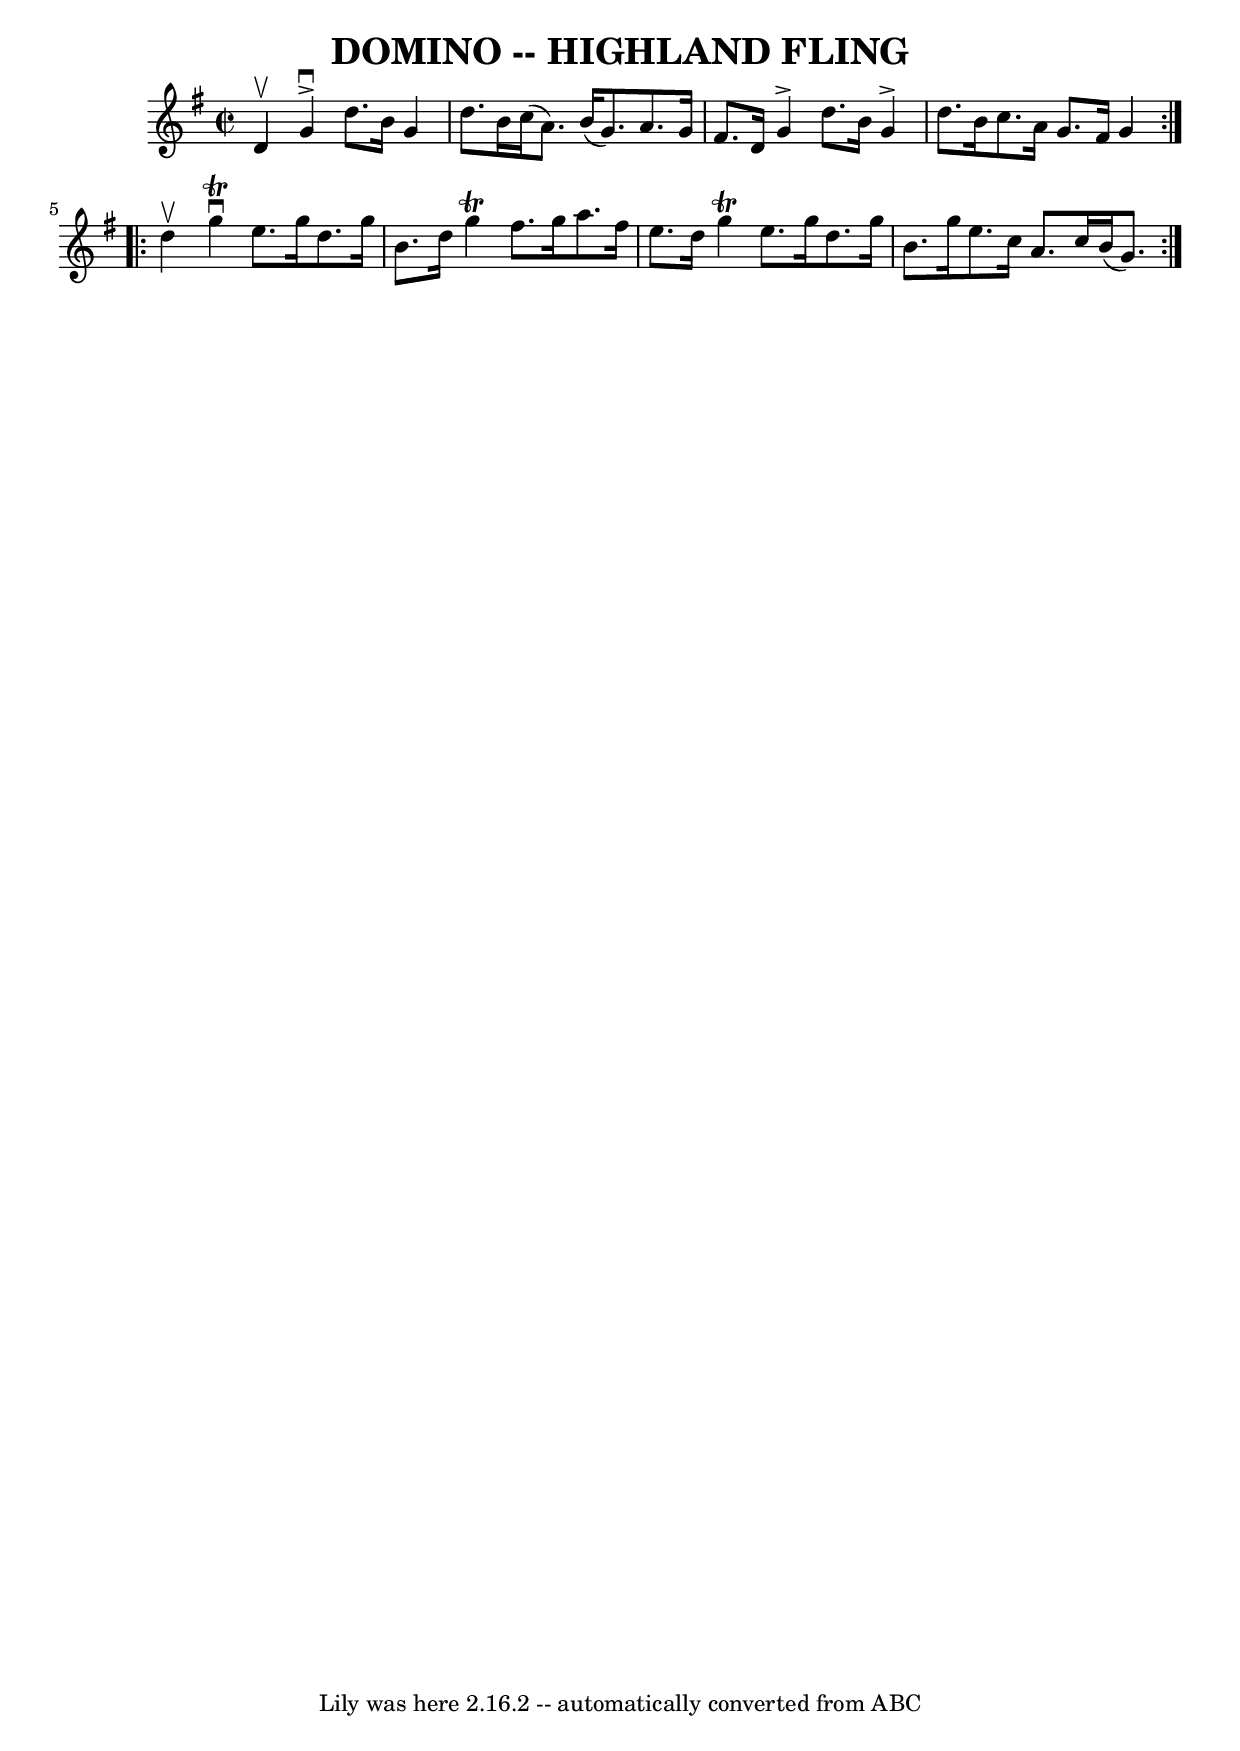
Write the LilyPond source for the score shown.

\version "2.7.40"
\include "Mammoth.ily"
\header {
	book = "Ryan's Mammoth Collection of Fiddle Tunes"
	crossRefNumber = "1"
	footnotes = ""
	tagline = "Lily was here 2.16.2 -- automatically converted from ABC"
	title = "DOMINO -- HIGHLAND FLING"
}
voicedefault =  {
\set Score.defaultBarType = "empty"

\repeat volta 2 {
\override Staff.TimeSignature #'style = #'C
 \time 2/2 \key g \major d'4^\upbow       |
 g'4^\accent^\downbow   
d''8. b'16 g'4 d''8. b'16    |
 c''16 (a'8.) b'16 (
 g'8.) a'8. g'16 fis'8. d'16        |
 g'4^\accent   
d''8. b'16 g'4^\accent d''8. b'16    |
 c''8. a'16    
g'8. fis'16 g'4    }     \repeat volta 2 { d''4^\upbow       |
  
 g''4^\downbow^\trill e''8. g''16 d''8. g''16 b'8. d''16    
|
 g''4^\trill fis''8. g''16 a''8. fis''16 e''8.    
d''16    |
 g''4^\trill e''8. g''16 d''8. g''16 b'8.    
g''16    |
 e''8. c''16 a'8. c''16 b'16 (g'8.)   }   
}

\score{
    <<

	\context Staff="default"
	{
	    \voicedefault 
	}

    >>
	\layout {
	}
	\midi {}
}
